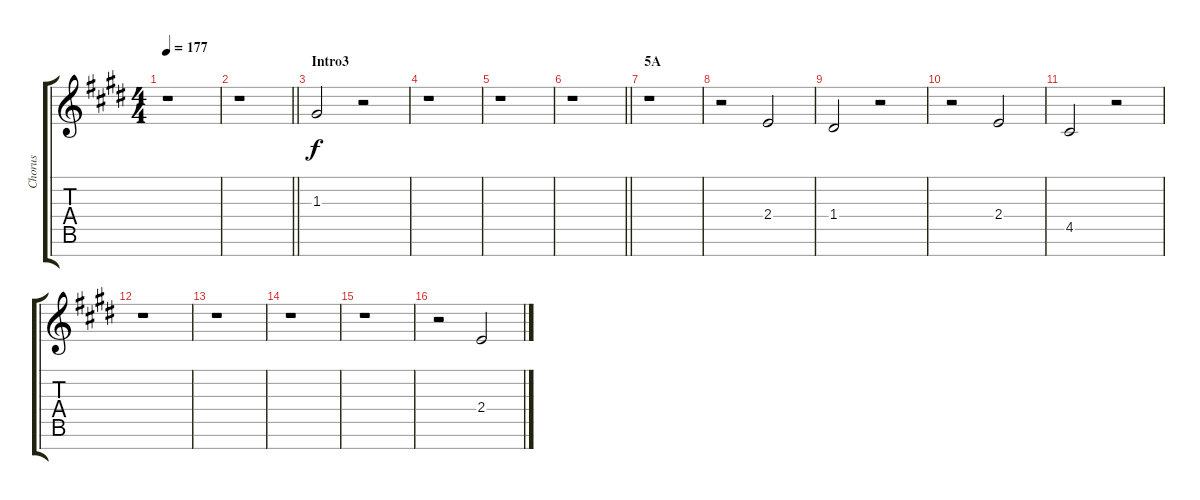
\track ("Chorus" "Chorus") {instrument voiceoohs}
\staff {score tabs}
\tuning (E5 B4 G4 D4 A3 E3 B2) {hide}
\ts (4 4)
\tempo 177
\clef g2
\ks e
r.1{dy f} |
\barLineRight lightlight
r.1 |
\section ("" "Intro3")
1.3.2 r.2 |
r.1 |
r.1 |
\barLineRight lightlight
r.1 |
\section ("" "5A")
r.1 |
r.2 2.4.2 |
1.4.2 r.2 |
r.2 2.4.2 |
4.5.2 r.2 |
r.1 |
r.1 |
r.1 |
r.1 |
r.2 2.4.2
